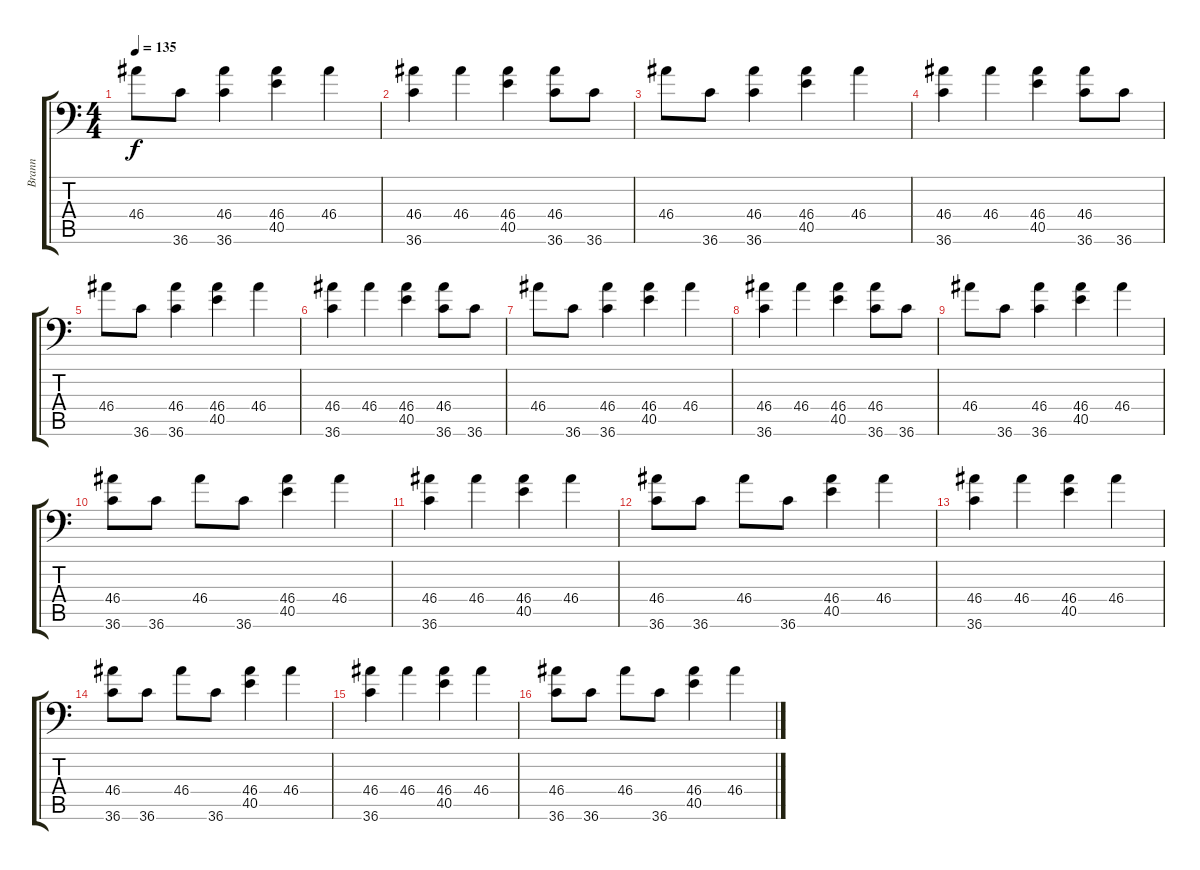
\track ("Brann" "Brann") {instrument acousticgrandpiano}
\staff {score tabs}
\tuning (C-1 C-1 C-1 C-1 C-1 C-1) {hide}
\ts (4 4)
\tempo 135
\clef f4
\ks c
46.4.8{dy f} 36.6.8 (46.4 36.6).4 (46.4 40.5).4 46.4.4 |
(46.4 36.6).4 46.4.4 (46.4 40.5).4 (46.4 36.6).8 36.6.8 |
46.4.8 36.6.8 (46.4 36.6).4 (46.4 40.5).4 46.4.4 |
(46.4 36.6).4 46.4.4 (46.4 40.5).4 (46.4 36.6).8 36.6.8 |
46.4.8 36.6.8 (46.4 36.6).4 (46.4 40.5).4 46.4.4 |
(46.4 36.6).4 46.4.4 (46.4 40.5).4 (46.4 36.6).8 36.6.8 |
46.4.8 36.6.8 (46.4 36.6).4 (46.4 40.5).4 46.4.4 |
(46.4 36.6).4 46.4.4 (46.4 40.5).4 (46.4 36.6).8 36.6.8 |
46.4.8 36.6.8 (46.4 36.6).4 (46.4 40.5).4 46.4.4 |
(46.4 36.6).8 36.6.8 46.4.8 36.6.8 (46.4 40.5).4 46.4.4 |
(46.4 36.6).4 46.4.4 (46.4 40.5).4 46.4.4 |
(46.4 36.6).8 36.6.8 46.4.8 36.6.8 (46.4 40.5).4 46.4.4 |
(46.4 36.6).4 46.4.4 (46.4 40.5).4 46.4.4 |
(46.4 36.6).8 36.6.8 46.4.8 36.6.8 (46.4 40.5).4 46.4.4 |
(46.4 36.6).4 46.4.4 (46.4 40.5).4 46.4.4 |
(46.4 36.6).8 36.6.8 46.4.8 36.6.8 (46.4 40.5).4 46.4.4
